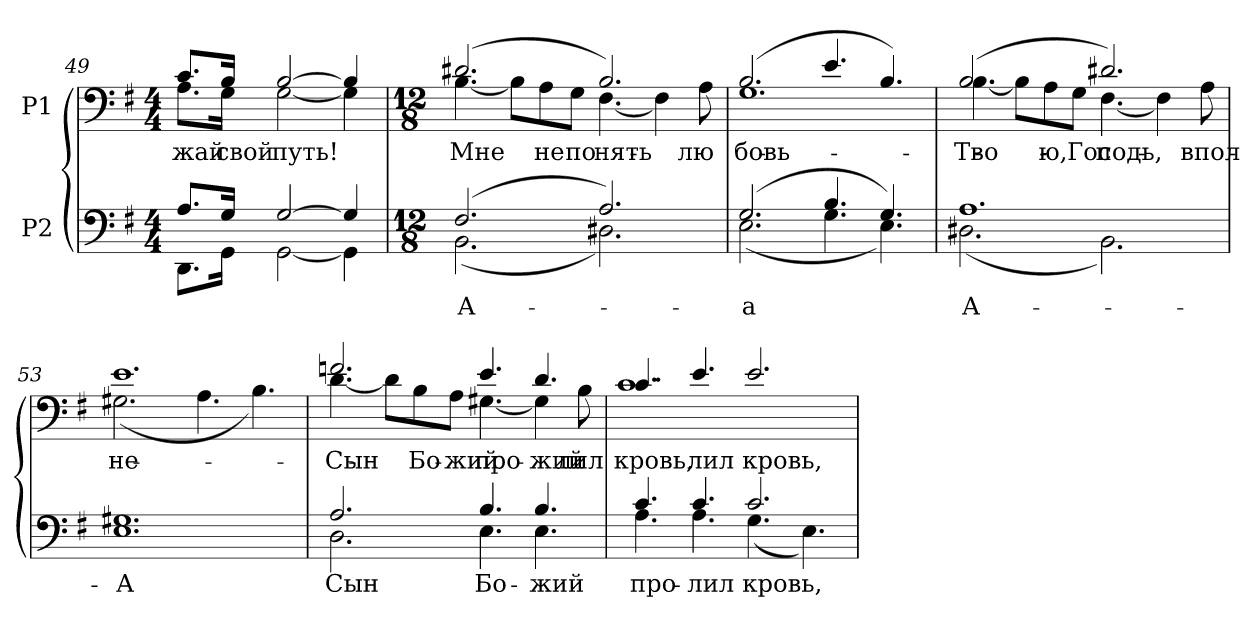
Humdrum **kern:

**kern	**text	**kern	**text
*part2	*part2	*part1	*part1
*staff2	*staff2	*staff1	*staff1
*I"P2	*	*I"P1	*
*clefF4	*	*clefF4	*
*k[f#]	*	*k[f#]	*
*G:	*	*G:	*
*M4/4	*	*M4/4	*
=49	=49	=49	=49
*^	*	*	*
!	!	!	!	!LO:LY:b:color=#000000
*	*	*	*^	*
8.Ai/L	8.DDi\L	.	8.ci/L	8.Ai\L	-жай
!	!	!	!	!	!LO:LY:b:color=#000000
16Gi/Jk	16GGi\Jk	.	16Bi/Jk	16Gi\Jk	свой
!	!	!	!	!	!LO:LY:b:color=#000000
[>2Gi/	[<2GGi\	.	[>2Bi/	[<2Gi\	путь!
4Gi/]	4GGi\]	.	4Bi/]	4Gi\]	.
=50	=50	=50	=50	=50	=50
*M12/8	*	*	*M12/8	*	*
!	!	!LO:LY:a:color=#000000	!	!	!
!	!	!	!	!	!LO:LY:a:color=#000000
!	!	!	!	!	!LO:LY:b:color=#000000
(2.F#i/	(2.BBi\	А-	(2.d#Xi/	[<4.Bi\	Мне
.	.	.	.	8Bi\L]	.
!	!	!	!	!	!LO:LY:b:color=#000000
.	.	.	.	8Ai\	не
!	!	!	!	!	!LO:LY:b:color=#000000
.	.	.	.	8Gi\J	по-
!	!	!	!	!	!LO:LY:b:color=#000000
2.Ai/)	2.D#Xi\)	.	2.Bi/)	[<4.F#i\	-нять
.	.	.	.	4F#i\]	.
!	!	!	!	!	!LO:LY:b:color=#000000
.	.	.	.	8Ai\	лю-
=51	=51	=51	=51	=51	=51
!	!	!LO:LY:a:color=#000000	!	!	!
!	!	!	!	!	!LO:LY:a:color=#000000
!	!	!	!	!	!LO:LY:b:color=#000000
(2.Gi/	(2.Ei\	-а	(2.Bi/	1.Gi	-бовь
4.Bi/	4.Gi\	.	4.ei/	.	.
4.Gi/)	4.Ei\)	.	4.Bi/)	.	.
!!LO:LB:g=z	!!
=52	=52	=52	=52	=52	=52
!	!	!LO:LY:a:color=#000000	!	!	!
!	!	!	!	!	!LO:LY:a:color=#000000
!	!	!	!	!	!LO:LY:b:color=#000000
1.Ai	(2.D#Xi\	А-	(2.Bi/	[<4.Bi\	Тво-
.	.	.	.	8Bi\L]	.
!	!	!	!	!	!LO:LY:b:color=#000000
.	.	.	.	8Ai\	-ю,
!	!	!	!	!	!LO:LY:b:color=#000000
.	.	.	.	8Gi\J	Гос-
!	!	!	!	!	!LO:LY:a:color=#000000
!	!	!	!	!	!LO:LY:b:color=#000000
.	2.BBi\)	.	2.d#Xi/)	[<4.F#i\	-подь,
.	.	.	.	4F#i\]	.
!	!	!	!	!	!LO:LY:b:color=#000000
.	.	.	.	8Ai\	впол-
=53	=53	=53	=53	=53	=53
!	!	!LO:LY:a:color=#000000	!	!	!
!	!	!	!	!	!LO:LY:a:color=#000000
!	!	!	!	!	!LO:LY:b:color=#000000
1.G#Xi	1.Ei	-А	1.ei	(2.G#Xi\	-не
.	.	.	.	4.Ai\	.
.	.	.	.	4.Bi\)	.
=54	=54	=54	=54	=54	=54
!	!	!LO:LY:b:color=#000000	!	!	!
!	!	!	!	!	!LO:LY:a:color=#000000
!	!	!	!	!	!LO:LY:b:color=#000000
2.Ai/	2.Di\	Сын	2.fni/	[<4.di\	Сын
.	.	.	.	8di\L]	.
!	!	!	!	!	!LO:LY:b:color=#000000
.	.	.	.	8Bi\	Бо-
!	!	!	!	!	!LO:LY:b:color=#000000
.	.	.	.	8Ai\J	-жий
!	!	!LO:LY:b:color=#000000	!	!	!
!	!	!	!	!	!LO:LY:a:color=#000000
!	!	!	!	!	!LO:LY:b:color=#000000
4.Bi/	4.Ei\	Бо-	4.ei/	[<4.G#Xi\	про-
!	!	!LO:LY:b:color=#000000	!	!	!
!	!	!	!	!	!LO:LY:a:color=#000000
4.Bi/	4.Ei\	-жий	4.di/	4G#i\]	-жий
!	!	!	!	!	!LO:LY:b:color=#000000
.	.	.	.	8Bi\	-лил
=55	=55	=55	=55	=55	=55
!	!	!LO:LY:b:color=#000000	!	!	!
!	!	!	!	!	!LO:LY:a:color=#000000
!	!	!	!	!	!LO:LY:b:color=#000000
4.ci/	4.Ai\	про-	4.ci/	1.ci	кровь,
!	!	!LO:LY:b:color=#000000	!	!	!
!	!	!	!	!	!LO:LY:a:color=#000000
4.ci/	4.Ai\	-лил	4.ei/	.	-лил
!	!	!LO:LY:b:color=#000000	!	!	!
!	!	!	!	!	!LO:LY:a:color=#000000
2.ci/	(4.Gi\	кровь,	2.ei/	.	кровь,
.	4.Ei\)	.	.	.	.
*v	*v	*	*	*	*
*	*	*v	*v	*
=	=	=	=
*-	*-	*-	*-
